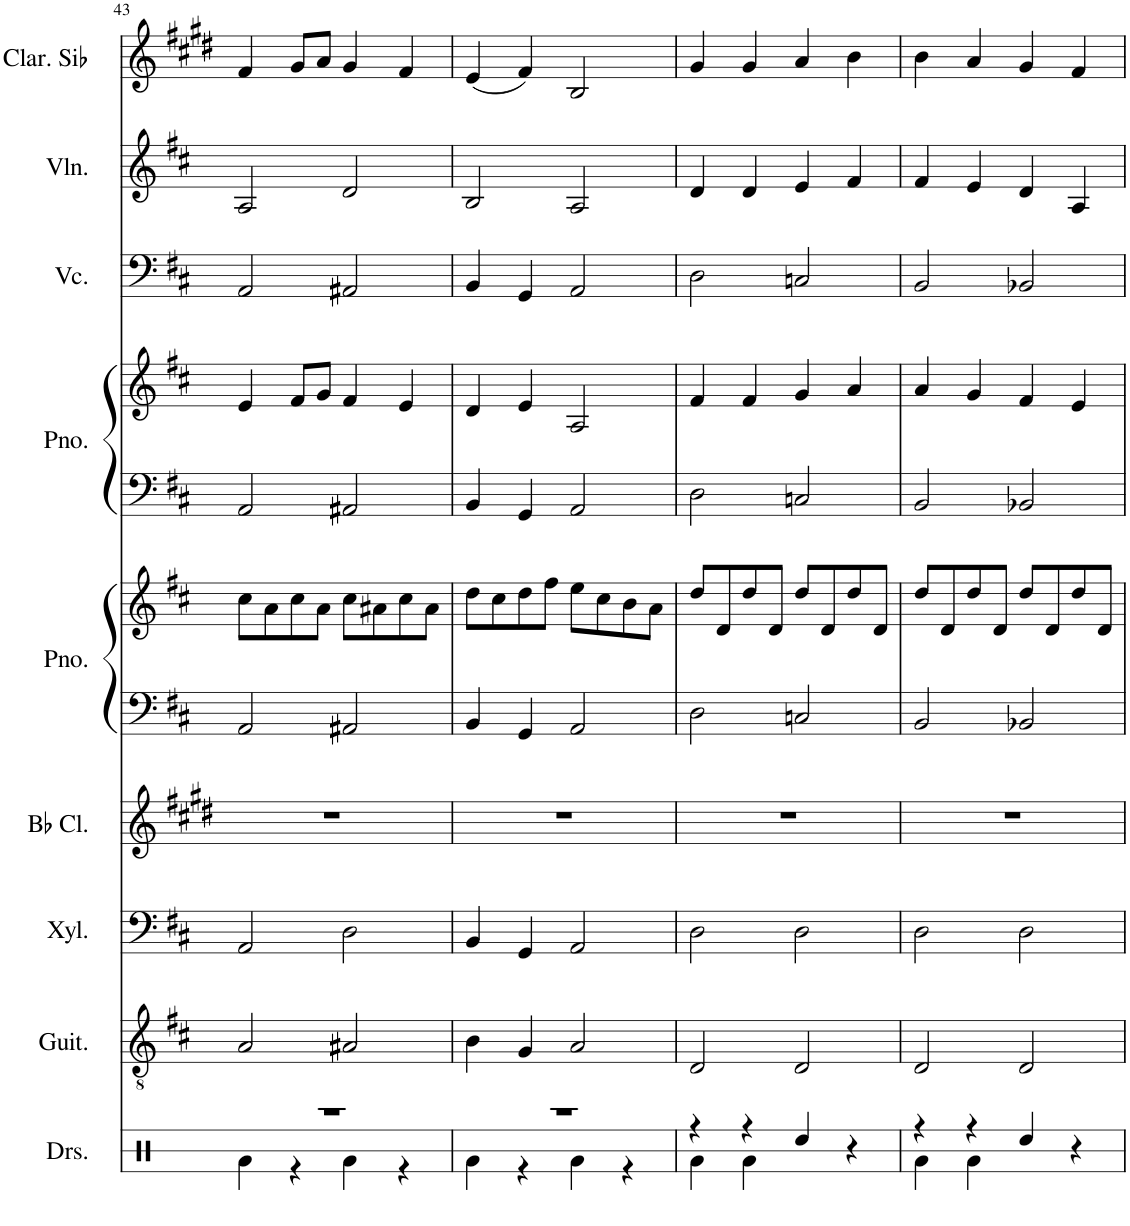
**kern	**kern	**kern	**kern	**kern	**kern	**kern	**kern	**kern	**kern	**kern
*part9	*part8	*part7	*part6	*part5	*part5	*part4	*part4	*part3	*part2	*part1
*staff11	*staff10	*staff9	*staff8	*staff7	*staff6	*staff5	*staff4	*staff3	*staff2	*staff1
*I"Drumset	*I"Classical Guitar	*I"Xylophone	*I"Bb Clarinet	*I"Piano	*	*I"Piano	*	*I"Violoncello	*I"Violin	*I"Clarinette en Sib
*I'Drs.	*I'Guit.	*I'Xyl.	*I'Bb Cl.	*I'Pno.	*	*I'Pno.	*	*I'Vc.	*I'Vln.	*I'Clar. Sib
!!LO:PB:g=z
*clefX	*clefGv2	*clefF4	*clefG2	*clefF4	*clefG2	*clefF4	*clefG2	*clefF4	*clefG2	*clefG2
*	*	*Trd-7c-12	*Trd1c2	*	*	*	*	*	*	*Trd1c2
*k[]	*k[f#c#]	*k[f#c#]	*k[f#c#g#d#]	*k[f#c#]	*k[f#c#]	*k[f#c#]	*k[f#c#]	*k[f#c#]	*k[f#c#]	*k[f#c#g#d#]
*M4/4	*M4/4	*M4/4	*M4/4	*M4/4	*M4/4	*M4/4	*M4/4	*M4/4	*M4/4	*M4/4
=43	=43	=43	=43	=43	=43	=43	=43	=43	=43	=43
*^	*	*	*	*	*	*	*	*	*	*
1r	4Ra\	2A/	2AA/	1r	2AA/	8cc#\L	2AA/	4e/	2AA/	2A/	4f#/
.	.	.	.	.	.	8a\	.	.	.	.	.
.	4r	.	.	.	.	8cc#\	.	8f#/L	.	.	8g#/L
.	.	.	.	.	.	8a\J	.	8g/J	.	.	8a/J
.	4Ra\	2A#X/	2D\	.	2AA#X/	8cc#\L	2AA#X/	4f#/	2AA#X/	2d/	4g#/
.	.	.	.	.	.	8a#X\	.	.	.	.	.
.	4r	.	.	.	.	8cc#\	.	4e/	.	.	4f#/
.	.	.	.	.	.	8a#\J	.	.	.	.	.
=44	=44	=44	=44	=44	=44	=44	=44	=44	=44	=44	=44
1r	4Ra\	4B\	4BB/	1r	4BB/	8dd\L	4BB/	4d/	4BB/	2B/	(4e/
.	.	.	.	.	.	8cc#\	.	.	.	.	.
.	4r	4G/	4GG/	.	4GG/	8dd\	4GG/	4e/	4GG/	.	4f#/)
.	.	.	.	.	.	8ff#\J	.	.	.	.	.
.	4Ra\	2A/	2AA/	.	2AA/	8ee\L	2AA/	2A/	2AA/	2A/	2B/
.	.	.	.	.	.	8cc#\	.	.	.	.	.
.	4r	.	.	.	.	8b\	.	.	.	.	.
.	.	.	.	.	.	8a\J	.	.	.	.	.
=45	=45	=45	=45	=45	=45	=45	=45	=45	=45	=45	=45
4r	4Ra\	2D/	2D\	1r	2D\	8dd/L	2D\	4f#/	2D\	4d/	4g#/
.	.	.	.	.	.	8d/	.	.	.	.	.
4r	4Ra\	.	.	.	.	8dd/	.	4f#/	.	4d/	4g#/
.	.	.	.	.	.	8d/J	.	.	.	.	.
4Rcc/	2ryy	2D/	2D\	.	2Cn/	8dd/L	2Cn/	4g/	2Cn/	4e/	4a/
.	.	.	.	.	.	8d/	.	.	.	.	.
4r	.	.	.	.	.	8dd/	.	4a/	.	4f#/	4b\
.	.	.	.	.	.	8d/J	.	.	.	.	.
=46	=46	=46	=46	=46	=46	=46	=46	=46	=46	=46	=46
4r	4Ra\	2D/	2D\	1r	2BB/	8dd/L	2BB/	4a/	2BB/	4f#/	4b\
.	.	.	.	.	.	8d/	.	.	.	.	.
4r	4Ra\	.	.	.	.	8dd/	.	4g/	.	4e/	4a/
.	.	.	.	.	.	8d/J	.	.	.	.	.
4Rcc/	2ryy	2D/	2D\	.	2BB-X/	8dd/L	2BB-X/	4f#/	2BB-X/	4d/	4g#/
.	.	.	.	.	.	8d/	.	.	.	.	.
4r	.	.	.	.	.	8dd/	.	4e/	.	4A/	4f#/
.	.	.	.	.	.	8d/J	.	.	.	.	.
*v	*v	*	*	*	*	*	*	*	*	*	*
=	=	=	=	=	=	=	=	=	=	=
*-	*-	*-	*-	*-	*-	*-	*-	*-	*-	*-
